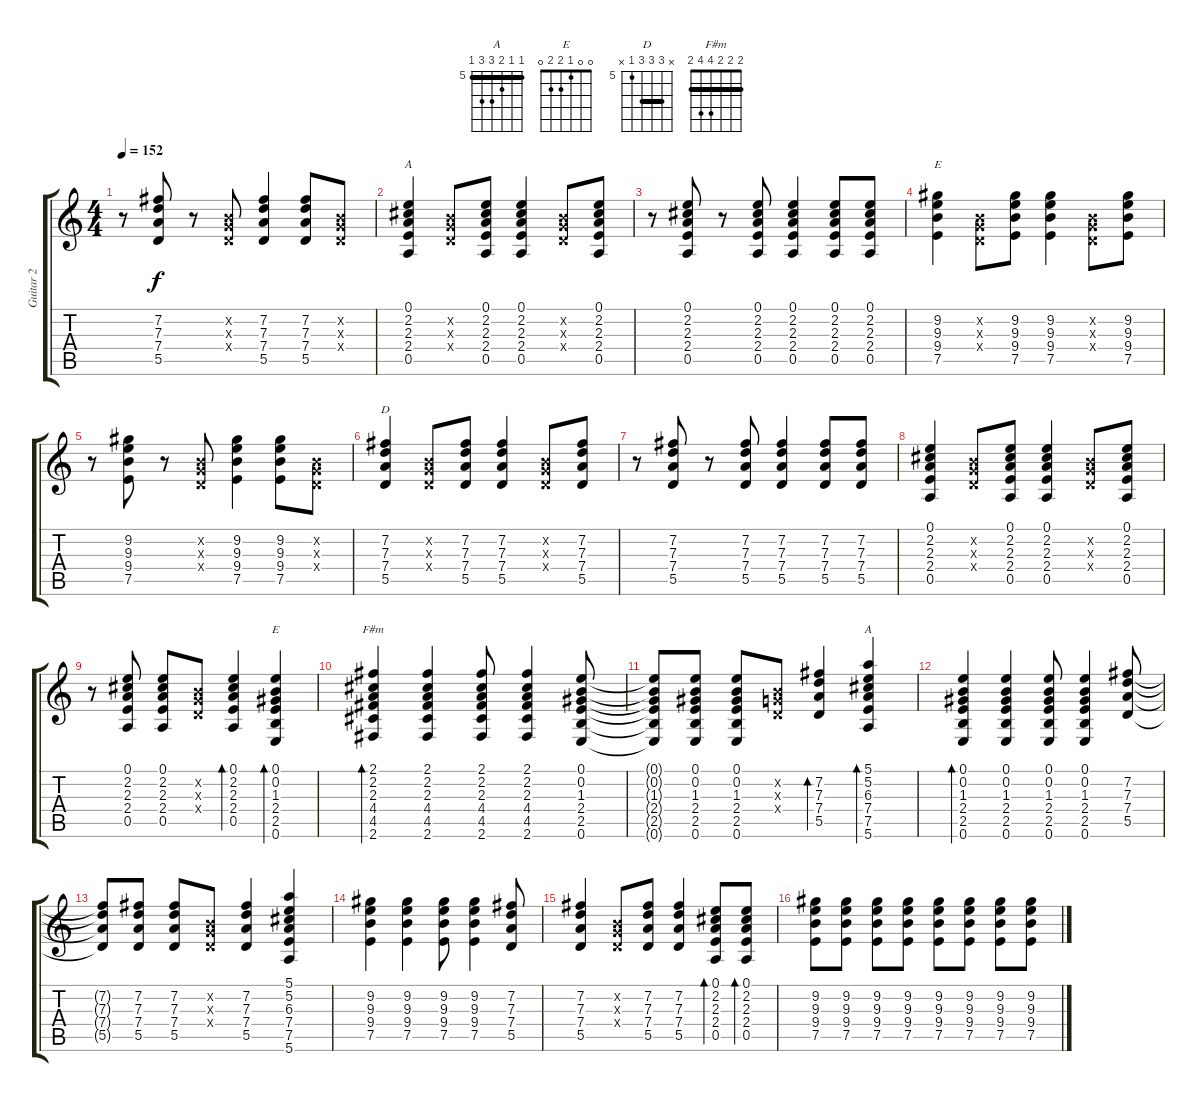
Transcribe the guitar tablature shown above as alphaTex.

\track ("Guitar 2" "Guitar 2") {instrument distortionguitar}
\staff {score tabs}
\tuning (E4 B3 G3 D3 A2 E2) {hide}
\chord ("A" 0 2 2 2 0 x)
\chord ("E" x 9 9 9 7 x) {firstfret 7 barre 9}
\chord ("D" x 7 7 7 5 x) {firstfret 5 barre 7}
\chord ("E" 0 0 1 2 2 0)
\chord ("F#m" 2 2 2 4 4 2) {barre 2}
\chord ("A" 5 5 6 7 7 5) {firstfret 5 barre 5}
\ts (4 4)
\tempo 152
\clef g2
\ks c
r.8{dy f} (7.2 7.3 7.4 5.5).8 r.8 (0.2{x} 0.3{x} 0.4{x}).8 (7.2 7.3 7.4 5.5).4 (7.2 7.3 7.4 5.5).8 (0.2{x} 0.3{x} 0.4{x}).8 |
(0.1 2.2 2.3 2.4 0.5).4{ch "A"} (0.2{x} 0.3{x} 0.4{x}).8 (0.1 2.2 2.3 2.4 0.5).8 (0.1 2.2 2.3 2.4 0.5).4 (0.2{x} 0.3{x} 0.4{x}).8 (0.1 2.2 2.3 2.4 0.5).8 |
r.8 (0.1 2.2 2.3 2.4 0.5).8 r.8 (0.1 2.2 2.3 2.4 0.5).8 (0.1 2.2 2.3 2.4 0.5).4 (0.1 2.2 2.3 2.4 0.5).8 (0.1 2.2 2.3 2.4 0.5).8 |
(9.2 9.3 9.4 7.5).4{ch "E"} (0.2{x} 0.3{x} 0.4{x}).8 (9.2 9.3 9.4 7.5).8 (9.2 9.3 9.4 7.5).4 (0.2{x} 0.3{x} 0.4{x}).8 (9.2 9.3 9.4 7.5).8 |
r.8 (9.2 9.3 9.4 7.5).8 r.8 (0.2{x} 0.3{x} 0.4{x}).8 (9.2 9.3 9.4 7.5).4 (9.2 9.3 9.4 7.5).8 (0.2{x} 0.3{x} 0.4{x}).8 |
(7.2 7.3 7.4 5.5).4{ch "D"} (0.2{x} 0.3{x} 0.4{x}).8 (7.2 7.3 7.4 5.5).8 (7.2 7.3 7.4 5.5).4 (0.2{x} 0.3{x} 0.4{x}).8 (7.2 7.3 7.4 5.5).8 |
r.8 (7.2 7.3 7.4 5.5).8 r.8 (7.2 7.3 7.4 5.5).8 (7.2 7.3 7.4 5.5).4 (7.2 7.3 7.4 5.5).8 (7.2 7.3 7.4 5.5).8 |
(0.1 2.2 2.3 2.4 0.5).4 (0.2{x} 0.3{x} 0.4{x}).8 (0.1 2.2 2.3 2.4 0.5).8 (0.1 2.2 2.3 2.4 0.5).4 (0.2{x} 0.3{x} 0.4{x}).8 (0.1 2.2 2.3 2.4 0.5).8 |
r.8{volume 12} (0.1 2.2 2.3 2.4 0.5).8 (0.1 2.2 2.3 2.4 0.5).8 (0.2{x} 0.3{x} 0.4{x}).8 (0.1 2.2 2.3 2.4 0.5).4{bd 60} (0.1 0.2 1.3 2.4 2.5 0.6).4{bd 60 ch "E"} |
(2.1 2.2 2.3 4.4 4.5 2.6).4{bd 60 ch "F#m"} (2.1 2.2 2.3 4.4 4.5 2.6).4 (2.1 2.2 2.3 4.4 4.5 2.6).8 (2.1 2.2 2.3 4.4 4.5 2.6).4 (0.1 0.2 1.3 2.4 2.5 0.6).8 |
(0.1{t} 0.2{t} 1.3{t} 2.4{t} 2.5{t} 0.6{t}).8 (0.1 0.2 1.3 2.4 2.5 0.6).8 (0.1 0.2 1.3 2.4 2.5 0.6).8 (0.2{x} 0.3{x} 0.4{x}).8 (7.2 7.3 7.4 5.5).4{bd 60} (5.1 5.2 6.3 7.4 7.5 5.6).4{bd 60 ch "A"} |
(0.1 0.2 1.3 2.4 2.5 0.6).4{bd 60} (0.1 0.2 1.3 2.4 2.5 0.6).4 (0.1 0.2 1.3 2.4 2.5 0.6).8 (0.1 0.2 1.3 2.4 2.5 0.6).4 (7.2 7.3 7.4 5.5).8 |
(7.2{t} 7.3{t} 7.4{t} 5.5{t}).8 (7.2 7.3 7.4 5.5).8 (7.2 7.3 7.4 5.5).8 (0.2{x} 0.3{x} 0.4{x}).8 (7.2 7.3 7.4 5.5).4 (5.1 5.2 6.3 7.4 7.5 5.6).4 |
(9.2 9.3 9.4 7.5).4 (9.2 9.3 9.4 7.5).4 (9.2 9.3 9.4 7.5).8 (9.2 9.3 9.4 7.5).4 (7.2 7.3 7.4 5.5).8 |
(7.2 7.3 7.4 5.5).4 (0.2{x} 0.3{x} 0.4{x}).8 (7.2 7.3 7.4 5.5).8 (7.2 7.3 7.4 5.5).4 (0.1 2.2 2.3 2.4 0.5).8{bd 60} (0.1 2.2 2.3 2.4 0.5).8{bd 60} |
(9.2 9.3 9.4 7.5).8 (9.2 9.3 9.4 7.5).8 (9.2 9.3 9.4 7.5).8 (9.2 9.3 9.4 7.5).8 (9.2 9.3 9.4 7.5).8 (9.2 9.3 9.4 7.5).8 (9.2 9.3 9.4 7.5).8 (9.2 9.3 9.4 7.5).8
